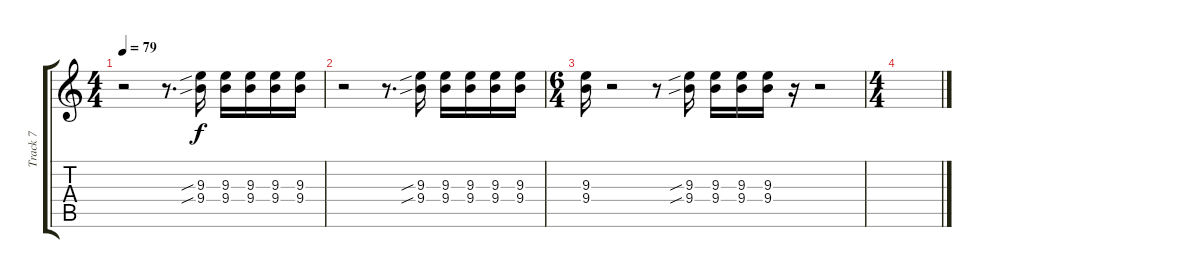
\track ("Track 7" "Track 7") {instrument distortionguitar}
\staff {score tabs}
\tuning (E4 B3 G3 D3 A2 E2) {hide}
\ts (4 4)
\tempo 79
\clef g2
\ks c
r.2{dy f} r.8{d} (9.3{sib} 9.4{sib}).16 (9.3 9.4).16 (9.3 9.4).16 (9.3 9.4).16 (9.3 9.4).16 |
r.2 r.8{d} (9.3{sib} 9.4{sib}).16 (9.3 9.4).16 (9.3 9.4).16 (9.3 9.4).16 (9.3 9.4).16 |
\ts (6 4)
(9.3 9.4).16 r.2 r.8 (9.3{sib} 9.4{sib}).16 (9.3 9.4).16 (9.3 9.4).16 (9.3 9.4).16 r.16 r.2 |
\ts (4 4)
